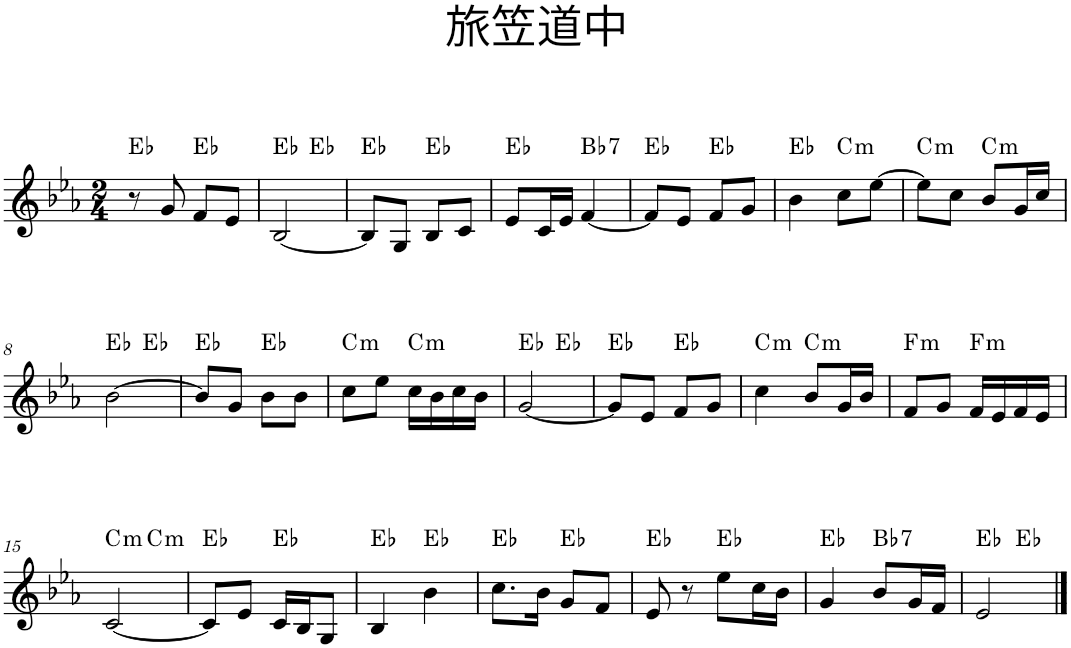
**kern	**harte
*part1	*part1
*staff1	*
*I"Piano	*
*I'Pno.	*
*clefG2	*
*k[b-e-a-]	*
*M2/4	*
=1	=1
8r	Eb:maj
8g/	.
8f/L	Eb:maj
8e-/J	.
=2	=2
*^	*
[<2B-/	4ryy	Eb:maj
.	4ryy	Eb:maj
*v	*v	*
=3	=3
8B-/L]	Eb:maj
8G/J	.
8B-/L	Eb:maj
8c/J	.
=4	=4
8e-/L	Eb:maj
16c/L	.
16e-/JJ	.
!	!LO:H:kt=7
[<4f/	Bb:7
=5	=5
8f/L]	Eb:maj
8e-/J	.
8f/L	Eb:maj
8g/J	.
=6	=6
4b-\	Eb:maj
!	!LO:H:kt=m
8cc\L	C:min
[>8ee-\J	.
=7	=7
!	!LO:H:kt=m
8ee-\L]	C:min
8cc\J	.
!	!LO:H:kt=m
8b-/L	C:min
16g/L	.
16cc/JJ	.
!!LO:LB:g=z
=8	=8
*^	*
[>2b-\	4ryy	Eb:maj
.	4ryy	Eb:maj
*v	*v	*
=9	=9
8b-/L]	Eb:maj
8g/J	.
8b-\L	Eb:maj
8b-\J	.
=10	=10
!	!LO:H:kt=m
8cc\L	C:min
8ee-\J	.
!	!LO:H:kt=m
16cc\LL	C:min
16b-\	.
16cc\	.
16b-\JJ	.
=11	=11
*^	*
[<2g/	4ryy	Eb:maj
.	4ryy	Eb:maj
*v	*v	*
=12	=12
8g/L]	Eb:maj
8e-/J	.
8f/L	Eb:maj
8g/J	.
=13	=13
!	!LO:H:kt=m
4cc\	C:min
!	!LO:H:kt=m
8b-/L	C:min
16g/L	.
16b-/JJ	.
=14	=14
!	!LO:H:kt=m
8f/L	F:min
8g/J	.
!	!LO:H:kt=m
16f/LL	F:min
16e-/	.
16f/	.
16e-/JJ	.
!!LO:LB:g=z
=15	=15
!	!LO:H:kt=m
*^	*
[<2c/	4ryy	C:min
!	!	!LO:H:kt=m
.	4ryy	C:min
*v	*v	*
=16	=16
8c/L]	Eb:maj
8e-/J	.
16c/LL	Eb:maj
16B-/J	.
8G/J	.
=17	=17
4B-/	Eb:maj
4b-\	Eb:maj
=18	=18
8.cc\L	Eb:maj
16b-\Jk	.
8g/L	Eb:maj
8f/J	.
=19	=19
8e-/	Eb:maj
8r	.
8ee-\L	Eb:maj
16cc\L	.
16b-\JJ	.
=20	=20
4g/	Eb:maj
!	!LO:H:kt=7
8b-/L	Bb:7
16g/L	.
16f/JJ	.
=21	=21
*^	*
2e-/	4ryy	Eb:maj
.	4ryy	Eb:maj
*v	*v	*
==	==
*-	*-
